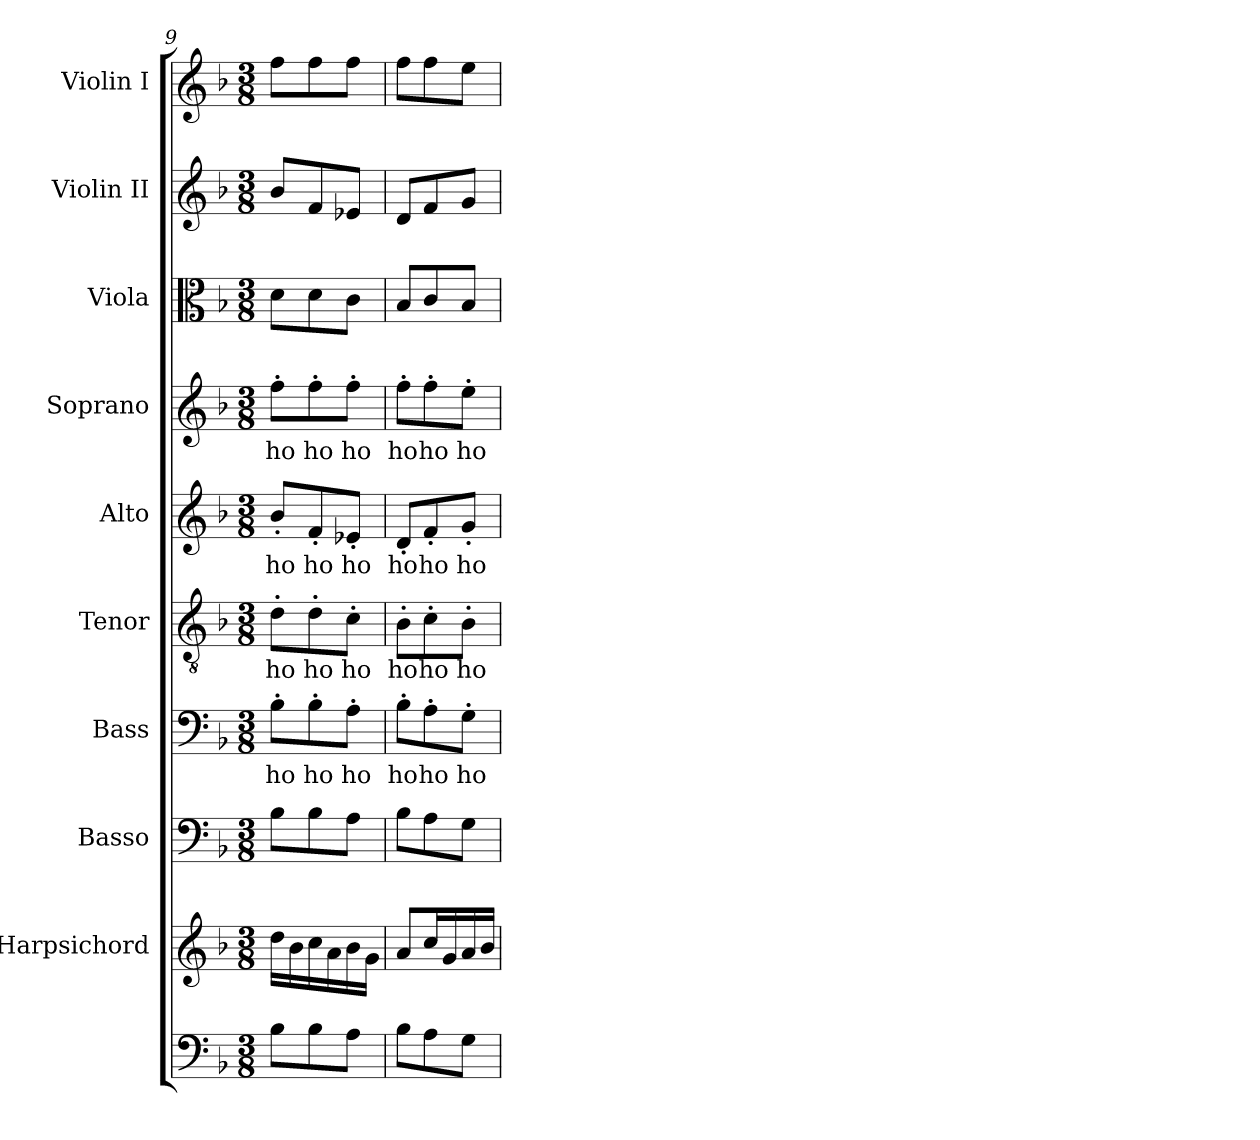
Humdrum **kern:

**kern	**kern	**kern	**kern	**text	**kern	**text	**kern	**text	**kern	**text	**kern	**kern	**kern
*part10	*part9	*part8	*part7	*part7	*part6	*part6	*part5	*part5	*part4	*part4	*part3	*part2	*part1
*staff10	*staff9	*staff8	*staff7	*staff7	*staff6	*staff6	*staff5	*staff5	*staff4	*staff4	*staff3	*staff2	*staff1
*	*I"Harpsichord	*I"Basso	*I"Bass	*	*I"Tenor	*	*I"Alto	*	*I"Soprano	*	*I"Viola	*I"Violin II	*I"Violin I
*	*	*	*I'B.	*	*I'T.	*	*I'A.	*	*I'S.	*	*I'Vla.	*I'Vln. II	*I'Vln. I
*clefF4	*clefG2	*clefF4	*clefF4	*	*clefGv2	*	*clefG2	*	*clefG2	*	*clefC3	*clefG2	*clefG2
*	*	*	*	*	*ITrd7c12	*	*	*	*	*	*	*	*
*k[b-]	*k[b-]	*k[b-]	*k[b-]	*	*k[b-]	*	*k[b-]	*	*k[b-]	*	*k[b-]	*k[b-]	*k[b-]
*d:	*d:	*d:	*d:	*	*d:	*	*d:	*	*d:	*	*d:	*d:	*d:
*M3/8	*M3/8	*M3/8	*M3/8	*	*M3/8	*	*M3/8	*	*M3/8	*	*M3/8	*M3/8	*M3/8
=9	=9	=9	=9	=9	=9	=9	=9	=9	=9	=9	=9	=9	=9
!	!	!	!	!LO:LY:b:color=#000000	!	!	!	!	!	!	!	!	!
!	!	!	!	!	!	!LO:LY:b:color=#000000	!	!	!	!	!	!	!
!	!	!	!	!	!	!	!	!LO:LY:b:color=#000000	!	!	!	!	!
!	!	!	!	!	!	!	!	!	!	!LO:LY:b:color=#000000	!	!	!
8B-i\L	16ddi\LL	8B-i\L	8B-'i\L	ho	8D'i\L	ho	8b-'i/L	ho	8ff'i\L	ho	8di\L	8b-i/L	8ffi\L
.	16b-i\	.	.	.	.	.	.	.	.	.	.	.	.
!	!	!	!	!LO:LY:b:color=#000000	!	!	!	!	!	!	!	!	!
!	!	!	!	!	!	!LO:LY:b:color=#000000	!	!	!	!	!	!	!
!	!	!	!	!	!	!	!	!LO:LY:b:color=#000000	!	!	!	!	!
!	!	!	!	!	!	!	!	!	!	!LO:LY:b:color=#000000	!	!	!
8B-i\	16cci\	8B-i\	8B-'i\	ho	8D'i\	ho	8f'i/	ho	8ff'i\	ho	8di\	8fi/	8ffi\
.	16ai\	.	.	.	.	.	.	.	.	.	.	.	.
!	!	!	!	!LO:LY:b:color=#000000	!	!	!	!	!	!	!	!	!
!	!	!	!	!	!	!LO:LY:b:color=#000000	!	!	!	!	!	!	!
!	!	!	!	!	!	!	!	!LO:LY:b:color=#000000	!	!	!	!	!
!	!	!	!	!	!	!	!	!	!	!LO:LY:b:color=#000000	!	!	!
8Ai\J	16b-i\	8Ai\J	8A'i\J	ho	8C'i\J	ho	8e-X'i/J	ho	8ff'i\J	ho	8ci\J	8e-Xi/J	8ffi\J
.	16gi\JJ	.	.	.	.	.	.	.	.	.	.	.	.
=10	=10	=10	=10	=10	=10	=10	=10	=10	=10	=10	=10	=10	=10
!	!	!	!	!LO:LY:b:color=#000000	!	!	!	!	!	!	!	!	!
!	!	!	!	!	!	!LO:LY:b:color=#000000	!	!	!	!	!	!	!
!	!	!	!	!	!	!	!	!LO:LY:b:color=#000000	!	!	!	!	!
!	!	!	!	!	!	!	!	!	!	!LO:LY:b:color=#000000	!	!	!
8B-i\L	8ai/L	8B-i\L	8B-'i\L	ho	8BB-'i\L	ho	8d'i/L	ho	8ff'i\L	ho	8B-i/L	8di/L	8ffi\L
!	!	!	!	!LO:LY:b:color=#000000	!	!	!	!	!	!	!	!	!
!	!	!	!	!	!	!LO:LY:b:color=#000000	!	!	!	!	!	!	!
!	!	!	!	!	!	!	!	!LO:LY:b:color=#000000	!	!	!	!	!
!	!	!	!	!	!	!	!	!	!	!LO:LY:b:color=#000000	!	!	!
8Ai\	16cci/L	8Ai\	8A'i\	ho	8C'i\	ho	8f'i/	ho	8ff'i\	ho	8ci/	8fi/	8ffi\
.	16gi/	.	.	.	.	.	.	.	.	.	.	.	.
!	!	!	!	!LO:LY:b:color=#000000	!	!	!	!	!	!	!	!	!
!	!	!	!	!	!	!LO:LY:b:color=#000000	!	!	!	!	!	!	!
!	!	!	!	!	!	!	!	!LO:LY:b:color=#000000	!	!	!	!	!
!	!	!	!	!	!	!	!	!	!	!LO:LY:b:color=#000000	!	!	!
8Gi\J	16ai/	8Gi\J	8G'i\J	ho	8BB-'i\J	ho	8g'i/J	ho	8ee'i\J	ho	8B-i/J	8gi/J	8eei\J
.	16b-i/JJ	.	.	.	.	.	.	.	.	.	.	.	.
=	=	=	=	=	=	=	=	=	=	=	=	=	=
*-	*-	*-	*-	*-	*-	*-	*-	*-	*-	*-	*-	*-	*-
